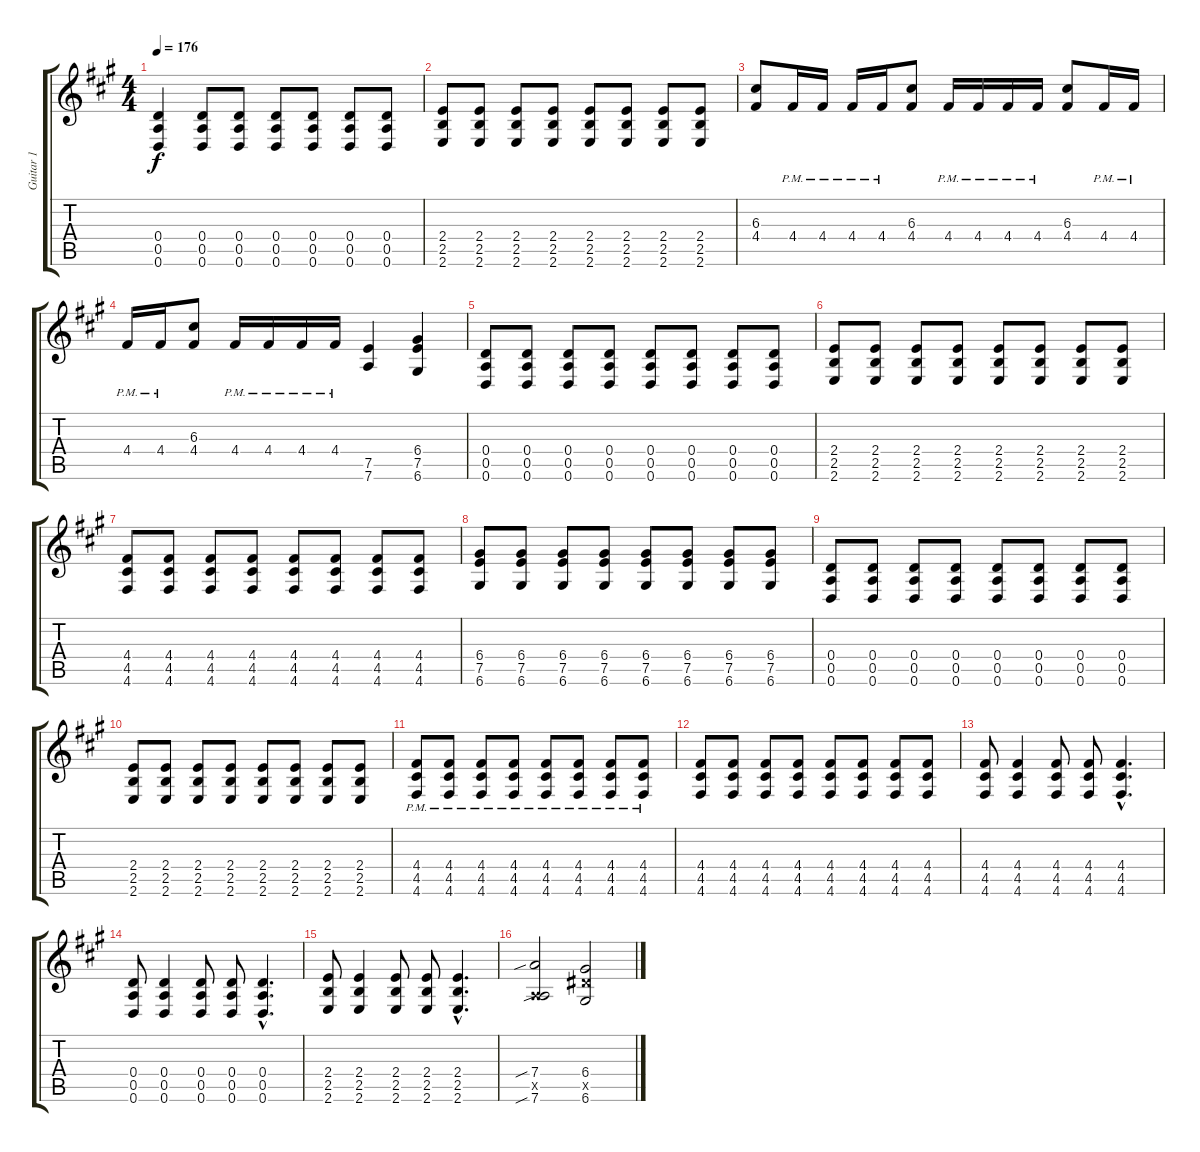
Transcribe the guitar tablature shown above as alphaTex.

\track ("Guitar 1" "Guitar 1") {instrument distortionguitar}
\staff {score tabs}
\tuning (E4 B3 G3 D3 A2 D2) {hide}
\ts (4 4)
\tempo 176
\clef g2
\ks a
(0.4 0.5 0.6).4{dy f} (0.4 0.5 0.6).8 (0.4 0.5 0.6).8 (0.4 0.5 0.6).8 (0.4 0.5 0.6).8 (0.4 0.5 0.6).8 (0.4 0.5 0.6).8 |
(2.4 2.5 2.6).8 (2.4 2.5 2.6).8 (2.4 2.5 2.6).8 (2.4 2.5 2.6).8 (2.4 2.5 2.6).8 (2.4 2.5 2.6).8 (2.4 2.5 2.6).8 (2.4 2.5 2.6).8 |
(6.3 4.4).8 4.4{pm}.16 4.4{pm}.16 4.4{pm}.16 4.4{pm}.16 (6.3 4.4).8 4.4{pm}.16 4.4{pm}.16 4.4{pm}.16 4.4{pm}.16 (6.3 4.4).8 4.4{pm}.16 4.4{pm}.16 |
4.4{pm}.16 4.4{pm}.16 (6.3 4.4).8 4.4{pm}.16 4.4{pm}.16 4.4{pm}.16 4.4{pm}.16 (7.5 7.6).4 (6.4 7.5 6.6).4 |
(0.4 0.5 0.6).8 (0.4 0.5 0.6).8 (0.4 0.5 0.6).8 (0.4 0.5 0.6).8 (0.4 0.5 0.6).8 (0.4 0.5 0.6).8 (0.4 0.5 0.6).8 (0.4 0.5 0.6).8 |
(2.4 2.5 2.6).8 (2.4 2.5 2.6).8 (2.4 2.5 2.6).8 (2.4 2.5 2.6).8 (2.4 2.5 2.6).8 (2.4 2.5 2.6).8 (2.4 2.5 2.6).8 (2.4 2.5 2.6).8 |
(4.4 4.5 4.6).8 (4.4 4.5 4.6).8 (4.4 4.5 4.6).8 (4.4 4.5 4.6).8 (4.4 4.5 4.6).8 (4.4 4.5 4.6).8 (4.4 4.5 4.6).8 (4.4 4.5 4.6).8 |
(6.4 7.5 6.6).8 (6.4 7.5 6.6).8 (6.4 7.5 6.6).8 (6.4 7.5 6.6).8 (6.4 7.5 6.6).8 (6.4 7.5 6.6).8 (6.4 7.5 6.6).8 (6.4 7.5 6.6).8 |
(0.4 0.5 0.6).8 (0.4 0.5 0.6).8 (0.4 0.5 0.6).8 (0.4 0.5 0.6).8 (0.4 0.5 0.6).8 (0.4 0.5 0.6).8 (0.4 0.5 0.6).8 (0.4 0.5 0.6).8 |
(2.4 2.5 2.6).8 (2.4 2.5 2.6).8 (2.4 2.5 2.6).8 (2.4 2.5 2.6).8 (2.4 2.5 2.6).8 (2.4 2.5 2.6).8 (2.4 2.5 2.6).8 (2.4 2.5 2.6).8 |
(4.4{pm} 4.5{pm} 4.6{pm}).8 (4.4{pm} 4.5{pm} 4.6{pm}).8 (4.4{pm} 4.5{pm} 4.6{pm}).8 (4.4{pm} 4.5{pm} 4.6{pm}).8 (4.4{pm} 4.5{pm} 4.6{pm}).8 (4.4{pm} 4.5{pm} 4.6{pm}).8 (4.4{pm} 4.5{pm} 4.6{pm}).8 (4.4{pm} 4.5{pm} 4.6{pm}).8 |
(4.4 4.5 4.6).8 (4.4 4.5 4.6).8 (4.4 4.5 4.6).8 (4.4 4.5 4.6).8 (4.4 4.5 4.6).8 (4.4 4.5 4.6).8 (4.4 4.5 4.6).8 (4.4 4.5 4.6).8 |
(4.4 4.5 4.6).8 (4.4 4.5 4.6).4 (4.4 4.5 4.6).8 (4.4 4.5 4.6).8 (4.4{hac} 4.5{hac} 4.6{hac}).4{d} |
(0.4 0.5 0.6).8 (0.4 0.5 0.6).4 (0.4 0.5 0.6).8 (0.4 0.5 0.6).8 (0.4{hac} 0.5{hac} 0.6{hac}).4{d} |
(2.4 2.5 2.6).8 (2.4 2.5 2.6).4 (2.4 2.5 2.6).8 (2.4 2.5 2.6).8 (2.4{hac} 2.5{hac} 2.6{hac}).4{d} |
(7.4{sib} 0.5{x} 7.6{sib}).2 (6.4 6.5{x} 6.6).2
